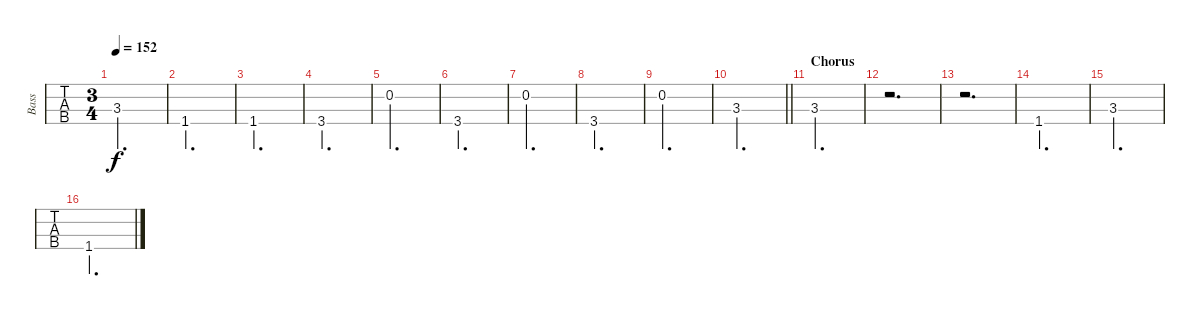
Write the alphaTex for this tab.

\track ("Bass" "Bass") {instrument electricbassfinger bank 177}
\staff {tabs}
\tuning (G2 D2 A1 E1) {hide}
\ts (3 4)
\tempo 152
\clef f4
\ks c
3.3.2{d dy f} |
1.4.2{d} |
1.4.2{d} |
3.4.2{d} |
0.2.2{d} |
3.4.2{d} |
0.2.2{d} |
3.4.2{d} |
0.2.2{d} |
\barLineRight lightlight
3.3.2{d} |
\section ("" "Chorus")
3.3.2{d} |
r.2{d} |
r.2{d} |
1.4.2{d} |
3.3.2{d} |
1.4.2{d}
